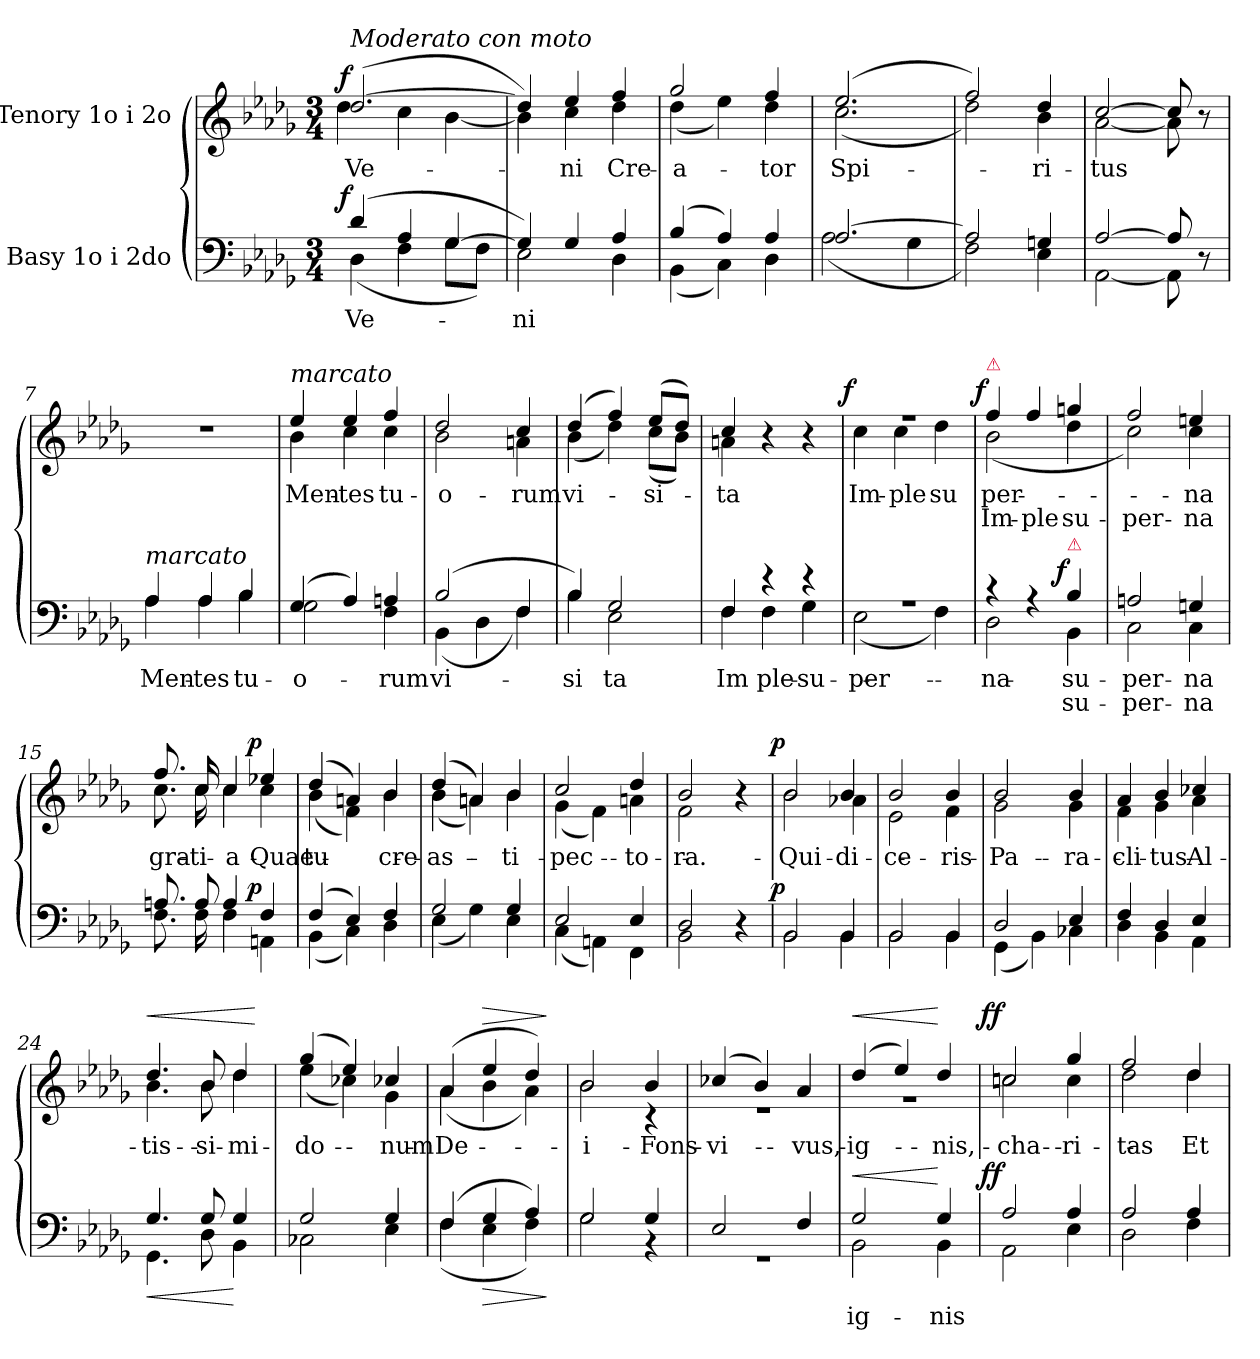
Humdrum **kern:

**kern	**text	**text	**dynam	**kern	**text	**text	**dynam
*part2	*part2	*part2	*part2	*part1	*part1	*part1	*part1
*staff2	*staff2	*staff2	*staff2	*staff1	*staff1	*staff1	*staff1
*I"Basy 1o i 2do	*	*	*	*I"Tenory 1o i 2o	*	*	*
*clefF4	*	*	*	*clefG2	*	*	*
*k[b-e-a-d-g-]	*	*	*	*k[b-e-a-d-g-]	*	*	*
*M3/4	*	*	*	*M3/4	*	*	*
=1	=1	=1	=1	=1	=1	=1	=1
*^	*	*	*	*^	*	*	*
!	!	!	!	!	!LO:TX:a:i:t=Moderato con moto	!	!	!	!
!	!	!	!	!LO:DY:b:rj	!	!	!	!	!LO:DY:b:rj
(>4d-/	(<4D-\	Ve-	.	f	(<[2.dd-/	4dd-\	Ve-	.	f
4A-/	4F\	.	.	.	.	4cc\	.	.	.
[4G-/	8G-\L	.	.	.	.	[4b-\	.	.	.
.	8F\J)	.	.	.	.	.	.	.	.
=2	=2	=2	=2	=2	=2	=2	=2	=2	=2
4G-/])	2E-\	-ni	.	.	4dd-/]	4b-\])	.	.	.
4G-/	.	.	.	.	4ee-/	4cc\	ni	.	.
4A-/	4D-\	.	.	.	4ff/	4dd-\	Cre-	.	.
=3	=3	=3	=3	=3	=3	=3	=3	=3	=3
(>4B-/	(<4BB-\	.	.	.	2gg-/	(<4dd-\	-a-	.	.
4A-/)	4C\)	.	.	.	.	4ee-\)	.	.	.
4A-/	4D-\	.	.	.	4ff/	4dd-\	tor	.	.
=4	=4	=4	=4	=4	=4	=4	=4	=4	=4
[2.A-/	(<2A-\	.	.	.	(>2.ee-/	(<2.cc\	Spi-	.	.
.	4G-\	.	.	.	.	.	.	.	.
=5	=5	=5	=5	=5	=5	=5	=5	=5	=5
2A-/]	2F\)	.	.	.	2ff/)	2dd-\)	.	.	.
4Gn/	4E-\	.	.	.	4dd-/	4b-\	-ri-	.	.
=6	=6	=6	=6	=6	=6	=6	=6	=6	=6
[2A-/	[2AA-\	.	.	.	[2cc/	[2a-\	-tus	.	.
8A-/]	8AA-\]	.	.	.	8cc/]	8a-\]	.	.	.
8r	8ryy	.	.	.	8r	8ryy	.	.	.
=7	=7	=7	=7	=7	=7	=7	=7	=7	=7
!LO:TX:a:i:t=marcato	!	!	!	!	!	!	!	!	!
*	*	*	*	*	*v	*v	*	*	*
4A-/	4A-\	Men-	.	.	2.r	.	.	.
4A-/	4A-\	-tes	.	.	.	.	.	.
4B-/	4B-\	tu-	.	.	.	.	.	.
=8	=8	=8	=8	=8	=8	=8	=8	=8
*	*	*	*	*	*^	*	*	*
!	!	!	!	!	!LO:TX:a:i:t=marcato	!	!	!	!
(>4G-/	2G-\	-o-	.	.	4ee-/	4b-\	Men-	.	.
4A-/)	.	.	.	.	4ee-/	4cc\	-tes	.	.
4An/	4F\	-rum	.	.	4ff/	4cc\	tu-	.	.
=9	=9	=9	=9	=9	=9	=9	=9	=9	=9
(>2B-/	(<4BB-\	vi-	.	.	2dd-/	2b-\	-o-	.	.
.	4D-\	.	.	.	.	.	.	.	.
4F/	4F\)	.	.	.	4cc/	4an\	-rum	.	.
=10	=10	=10	=10	=10	=10	=10	=10	=10	=10
4B-/)	4B-\	-si	.	.	(>4dd-/	(<4b-\	vi-	.	.
2G-/	2E-\	ta	.	.	4ff/)	4dd-\)	.	.	.
.	.	.	.	.	(>8ee-/L	(<8cc\L	-si-	.	.
.	.	.	.	.	8dd-/J)	8b-\J)	.	.	.
=11	=11	=11	=11	=11	=11	=11	=11	=11	=11
4F/	4F\	Im-	.	.	4cc/	4an\	-ta	.	.
4r	4F\	-ple	.	.	4r	4ryy	.	.	.
4r	4G-\	su-	.	.	4r	4ryy	.	.	.
=12	=12	=12	=12	=12	=12	=12	=12	=12	=12
!	!	!	!	!	!	!	!	!	!LO:DY:b:rj
2.rA	(>2E-\	-per-	.	.	2.rff	4cc\	Im-	.	f
.	.	.	.	.	.	4cc\	-ple	.	.
.	4F\)	.	.	.	.	4dd-\	su-	.	.
=13	=13	=13	=13	=13	=13	=13	=13	=13	=13
!	!	!	!	!	!LO:TX:a:color=crimson:t=⚠	!	!	!	!
!	!	!	!	!	!	!	!	!	!LO:DY:a:rj
4r	2D-\	-na	.	.	4ff/	(<2b-\	-per-	Im-	f
4rA	.	.	.	.	4ff/	.	.	-ple	.
!LO:TX:a:color=crimson:t=⚠	!	!	!	!	!	!	!	!	!
!	!	!	!	!LO:DY:a:rj	!	!	!	!	!
4B-/	4BB-\	su-	su-	f	4ggn/	4dd-\	.	su-	.
=14	=14	=14	=14	=14	=14	=14	=14	=14	=14
2An/	2C\	-per-	-per-	.	2ff/	2cc\)	.	-per-	.
4Gn/	4C\	-na	-na	.	4een/	4cc\	-na	-na	.
=15	=15	=15	=15	=15	=15	=15	=15	=15	=15
8.An/	8.F\	.	.	.	8.ff/	8.cc\	gra-	.	.
!LO:N:vis=8	!	!	!	!	!	!	!	!	!
16A/	16F\	.	.	.	16cc/	16cc\	-ti-	.	.
4A/	4F\	.	.	.	4cc/	4cc\	-a	.	.
!	!	!	!	!LO:DY:b:rj	!	!	!	!	!LO:DY:b:rj
4F/	4AAn\	.	.	p	4ee-X/	4cc\	Quae	.	p
=16	=16	=16	=16	=16	=16	=16	=16	=16	=16
(>4F/	(<4BB-\	.	.	.	(>4dd-/	(<4b-\	tu	.	.
4E-/)	4C\)	.	.	.	4an/)	4f\)	.	.	.
4F/	4D-\	.	.	.	4b-/	4b-\	cre-	.	.
=17	=17	=17	=17	=17	=17	=17	=17	=17	=17
2G-/	(<4E-\	.	.	.	(>4dd-/	(<4b-\	-as-	.	.
.	4G-\)	.	.	.	4an/)	4an\)	.	.	.
4G-/	4E-\	.	.	.	4b-/	4b-\	-ti	.	.
=18	=18	=18	=18	=18	=18	=18	=18	=18	=18
2E-/	(<4C\	.	.	.	2cc/	(<4g-\	pec-	.	.
.	4AAn\)	.	.	.	.	4f\)	.	.	.
4E-/	4FF\	.	.	.	4dd-/	4an\	-to-	.	.
=19	=19	=19	=19	=19	=19	=19	=19	=19	=19
2D-/	2BB-\	.	.	.	2b-/	2f\	-ra.	.	.
4r	4ryy	.	.	.	4r	4ryy	.	.	.
=20	=20	=20	=20	=20	=20	=20	=20	=20	=20
!	!	!	!	!LO:DY:b:rj	!	!	!	!	!LO:DY:b:rj
2BB-/	2BB-\	.	.	p	2b-/	2b-\	Qui	.	p
4BB-/	4BB-\	.	.	.	4b-/	4a-X\	di-	.	.
=21	=21	=21	=21	=21	=21	=21	=21	=21	=21
2BB-/	2BB-\	.	.	.	2b-/	2e-\	-ce-	.	.
4BB-/	4BB-\	.	.	.	4b-/	4f\	-ris	.	.
=22	=22	=22	=22	=22	=22	=22	=22	=22	=22
2D-/	(<4GG-\	.	.	.	2b-/	2g-\	Pa-	.	.
.	4BB-\)	.	.	.	.	.	.	.	.
4E-/	4C-X\	.	.	.	4b-/	4g-\	-ra-	.	.
=23	=23	=23	=23	=23	=23	=23	=23	=23	=23
4F/	4D-\	.	.	.	4a-/	4f\	-cli-	.	.
4D-/	4BB-\	.	.	.	4b-/	4g-\	-tus	.	.
4E-/	4AA-\	.	.	.	4cc-X/	4a-\	Al-	.	.
=24	=24	=24	=24	=24	=24	=24	=24	=24	=24
!	!	!	!	!LO:HP:b	!	!	!	!	!LO:HP:a
4.G-/	4.GG-\	.	.	<	4.dd-/	4.b-\	-tis-	.	<
8G-/	8D-\	.	.	.	8b-/	8b-\	-si-	.	.
4G-/	4BB-\	.	.	[	4dd-/	4dd-\	-mi	.	.
*v	*v	*	*	*	*	*	*	*	*
*	*	*	*	*v	*v	*	*	*
.	.	.	.	.	.	.	[
=25	=25	=25	=25	=25	=25	=25	=25
*^	*	*	*	*^	*	*	*
2G-/	2C-X\	.	.	.	(>4gg-/	(<4ee-\	do-	.	.
.	.	.	.	.	4ee-/)	4cc-X\)	.	.	.
4G-/	4E-\	.	.	.	4cc-X/	4g-\	-num	.	.
=26	=26	=26	=26	=26	=26	=26	=26	=26	=26
(>4F/	(<4F\	.	.	.	(>4a-/	(<4a-\	De-	.	.
!	!	!	!	!LO:HP:b	!	!	!	!	!LO:HP:a
4G-/	4E-\	.	.	>	4ee-/	4b-\	.	.	>
4A-/)	4F\)	.	.	.	4dd-/)	4a-\)	.	.	.
*v	*v	*	*	*	*	*	*	*	*
*	*	*	*	*v	*v	*	*	*
.	.	.	]	.	.	.	]
=27	=27	=27	=27	=27	=27	=27	=27
*^	*	*	*	*^	*	*	*
2G-/	2G-\	.	.	.	2b-/	2b-\	-i	.	.
4G-/	4r	.	.	.	4b-/	4r	Fons	.	.
=28	=28	=28	=28	=28	=28	=28	=28	=28	=28
2E-/	2.rGG	.	.	.	(<4cc-X/	2.re	vi-	.	.
.	.	.	.	.	4b-/)	.	.	.	.
4F/	.	.	.	.	4a-/	.	-vus,	.	.
=29	=29	=29	=29	=29	=29	=29	=29	=29	=29
!	!	!	!	!LO:HP:a	!	!	!	!	!
!	!	!	!	!LO:HP:n=1:b	!	!	!	!	!LO:HP:a
2G-/	2BB-\	ig-	.	< <	(>4dd-/	2.rg	ig-	.	<
.	.	.	.	.	4ee-/)	.	.	.	.
4G-/	4BB-\	-nis	.	[ [	4dd-/	.	-nis,	.	[
=30	=30	=30	=30	=30	=30	=30	=30	=30	=30
!	!	!	!	!LO:DY:a:rj	!	!	!	!	!
!	!	!	!	!LO:DY:n=1:b:rj	!	!	!	!	!LO:DY:a:rj
!	!	!	!	!	!	!	!	!	!LO:DY:n=1:b:rj
2A-/	2AA-\	.	.	f f	2ccn/	2ccn\	cha-	.	f f
4A-/	4E-\	.	.	.	4gg-/	4cc\	-ri-	.	.
=31	=31	=31	=31	=31	=31	=31	=31	=31	=31
2A-/	2D-\	.	.	.	2ff/	2dd-\	-tas	.	.
4A-/	4F\	.	.	.	4dd-/	4dd-\	Et	.	.
*v	*v	*	*	*	*	*	*	*	*
*	*	*	*	*v	*v	*	*	*
=	=	=	=	=	=	=	=
*-	*-	*-	*-	*-	*-	*-	*-
